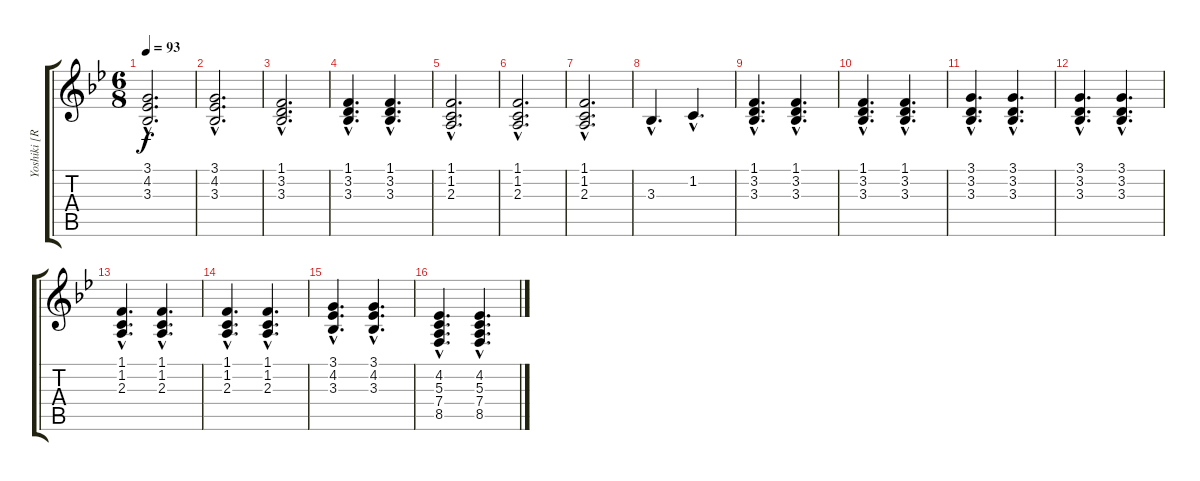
\track ("Yoshiki [R]" "Yoshiki [R") {instrument acousticgrandpiano}
\staff {score tabs}
\tuning (E4 B3 G3 D3 A2 E2) {hide}
\ts (6 8)
\tempo 93
\clef g2
\ks bb
(3.1{hac} 4.2{hac} 3.3{hac}).2{d dy f} |
(3.1{hac} 4.2{hac} 3.3{hac}).2{d} |
(1.1{hac} 3.2{hac} 3.3{hac}).2{d} |
(1.1{hac} 3.2{hac} 3.3{hac}).4{d} (1.1{hac} 3.2{hac} 3.3{hac}).4{d} |
(1.1{hac} 1.2{hac} 2.3{hac}).2{d} |
(1.1{hac} 1.2{hac} 2.3{hac}).2{d} |
(1.1{hac} 1.2{hac} 2.3{hac}).2{d} |
3.3{hac}.4{d} 1.2{hac}.4{d} |
(1.1{hac} 3.2{hac} 3.3{hac}).4{d} (1.1{hac} 3.2{hac} 3.3{hac}).4{d} |
(1.1{hac} 3.2{hac} 3.3{hac}).4{d} (1.1{hac} 3.2{hac} 3.3{hac}).4{d} |
(3.1{hac} 3.2{hac} 3.3{hac}).4{d} (3.1{hac} 3.2{hac} 3.3{hac}).4{d} |
(3.1{hac} 3.2{hac} 3.3{hac}).4{d} (3.1{hac} 3.2{hac} 3.3{hac}).4{d} |
(1.1{hac} 1.2{hac} 2.3{hac}).4{d} (1.1{hac} 1.2{hac} 2.3{hac}).4{d} |
(1.1{hac} 1.2{hac} 2.3{hac}).4{d} (1.1{hac} 1.2{hac} 2.3{hac}).4{d} |
(3.1{hac} 4.2{hac} 3.3{hac}).4{d} (3.1{hac} 4.2{hac} 3.3{hac}).4{d} |
(4.2{hac} 5.3{hac} 7.4{hac} 8.5{hac}).4{d} (4.2{hac} 5.3{hac} 7.4{hac} 8.5{hac}).4{d}
